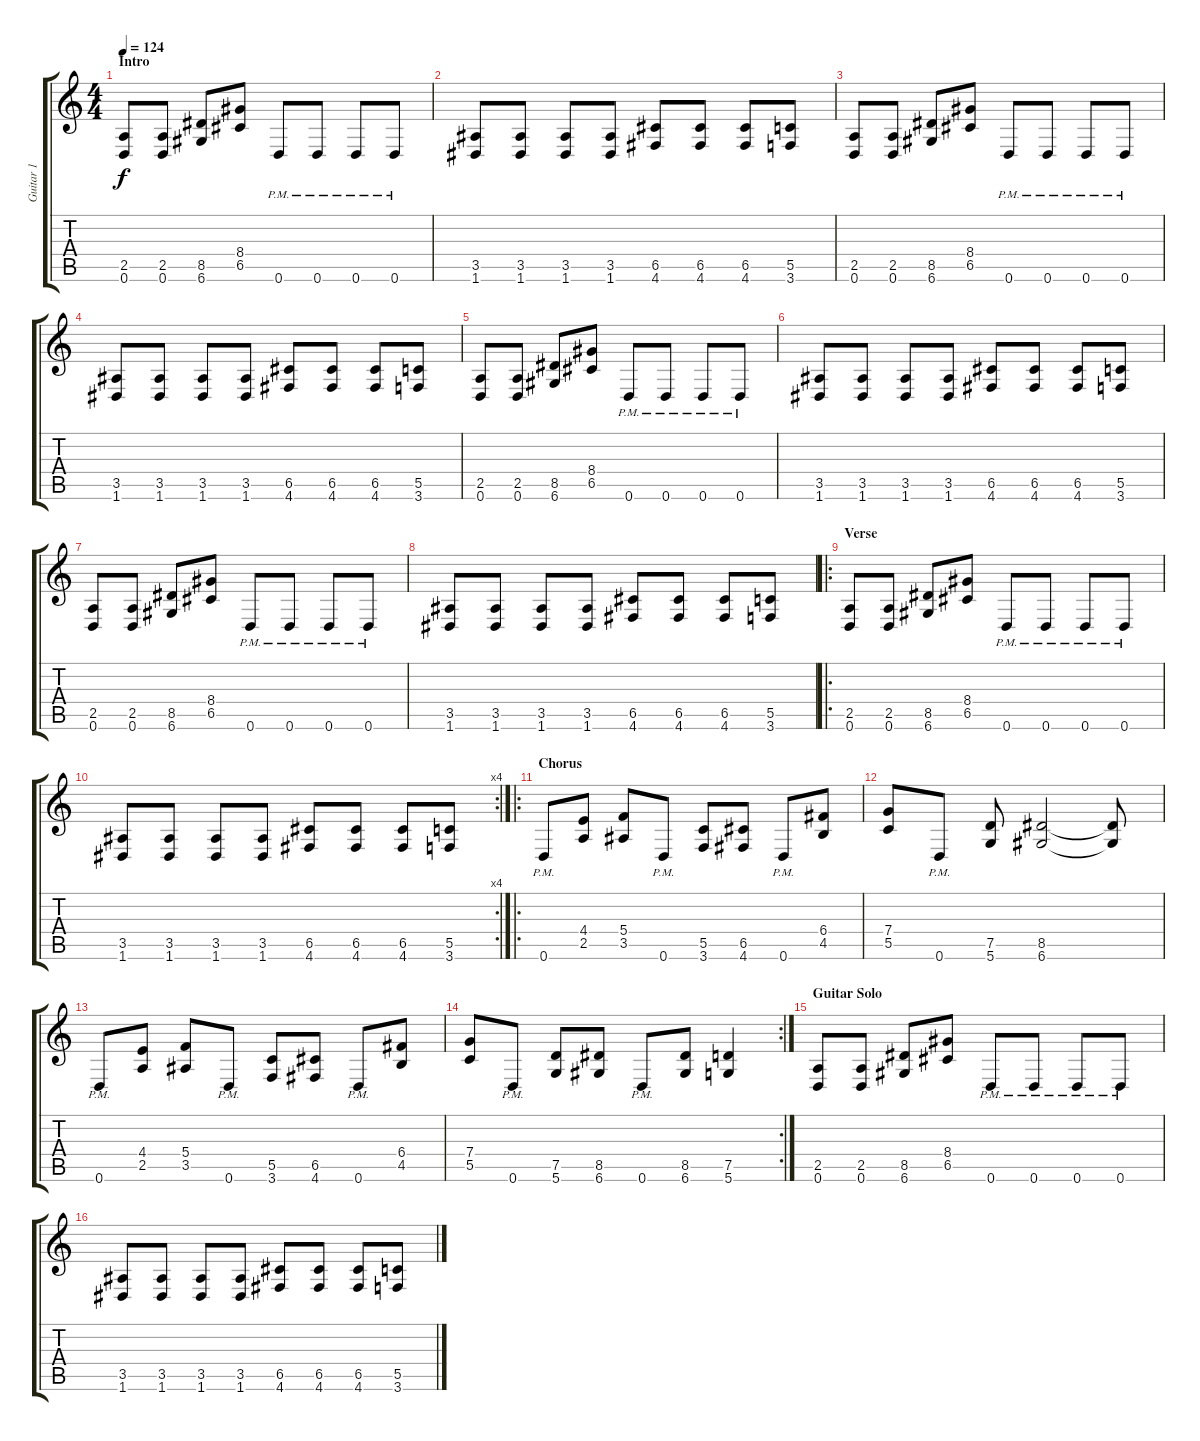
\track ("Guitar 1" "Guitar 1") {instrument distortionguitar}
\staff {score tabs}
\tuning (D4 A3 F3 C3 G2 D2) {hide}
\ts (4 4)
\section ("" "Intro")
\tempo 124
\clef g2
\ks c
(2.5 0.6).8{dy f instrument distortionguitar} (2.5 0.6).8 (8.5 6.6).8 (8.4 6.5).8 0.6{pm}.8 0.6{pm}.8 0.6{pm}.8 0.6{pm}.8 |
(3.5 1.6).8 (3.5 1.6).8 (3.5 1.6).8 (3.5 1.6).8 (6.5 4.6).8 (6.5 4.6).8 (6.5 4.6).8 (5.5 3.6).8 |
(2.5 0.6).8 (2.5 0.6).8 (8.5 6.6).8 (8.4 6.5).8 0.6{pm}.8 0.6{pm}.8 0.6{pm}.8 0.6{pm}.8 |
(3.5 1.6).8 (3.5 1.6).8 (3.5 1.6).8 (3.5 1.6).8 (6.5 4.6).8 (6.5 4.6).8 (6.5 4.6).8 (5.5 3.6).8 |
(2.5 0.6).8 (2.5 0.6).8 (8.5 6.6).8 (8.4 6.5).8 0.6{pm}.8 0.6{pm}.8 0.6{pm}.8 0.6{pm}.8 |
(3.5 1.6).8 (3.5 1.6).8 (3.5 1.6).8 (3.5 1.6).8 (6.5 4.6).8 (6.5 4.6).8 (6.5 4.6).8 (5.5 3.6).8 |
(2.5 0.6).8 (2.5 0.6).8 (8.5 6.6).8 (8.4 6.5).8 0.6{pm}.8 0.6{pm}.8 0.6{pm}.8 0.6{pm}.8 |
(3.5 1.6).8 (3.5 1.6).8 (3.5 1.6).8 (3.5 1.6).8 (6.5 4.6).8 (6.5 4.6).8 (6.5 4.6).8 (5.5 3.6).8 |
\ro
\section ("" "Verse")
(2.5 0.6).8 (2.5 0.6).8 (8.5 6.6).8 (8.4 6.5).8 0.6{pm}.8 0.6{pm}.8 0.6{pm}.8 0.6{pm}.8 |
\rc 4
(3.5 1.6).8 (3.5 1.6).8 (3.5 1.6).8 (3.5 1.6).8 (6.5 4.6).8 (6.5 4.6).8 (6.5 4.6).8 (5.5 3.6).8 |
\ro
\section ("" "Chorus")
0.6{pm}.8 (4.4 2.5).8 (5.4 3.5).8 0.6{pm}.8 (5.5 3.6).8 (6.5 4.6).8 0.6{pm}.8 (6.4 4.5).8 |
(7.4 5.5).8 0.6{pm}.8 (7.5 5.6).8 (8.5 6.6).2 (8.5{t} 6.6{t}).8 |
0.6{pm}.8 (4.4 2.5).8 (5.4 3.5).8 0.6{pm}.8 (5.5 3.6).8 (6.5 4.6).8 0.6{pm}.8 (6.4 4.5).8 |
\rc 2
(7.4 5.5).8 0.6{pm}.8 (7.5 5.6).8 (8.5 6.6).8 0.6{pm}.8 (8.5 6.6).8 (7.5 5.6).4 |
\section ("" "Guitar Solo")
(2.5 0.6).8 (2.5 0.6).8 (8.5 6.6).8 (8.4 6.5).8 0.6{pm}.8 0.6{pm}.8 0.6{pm}.8 0.6{pm}.8 |
(3.5 1.6).8 (3.5 1.6).8 (3.5 1.6).8 (3.5 1.6).8 (6.5 4.6).8 (6.5 4.6).8 (6.5 4.6).8 (5.5 3.6).8
